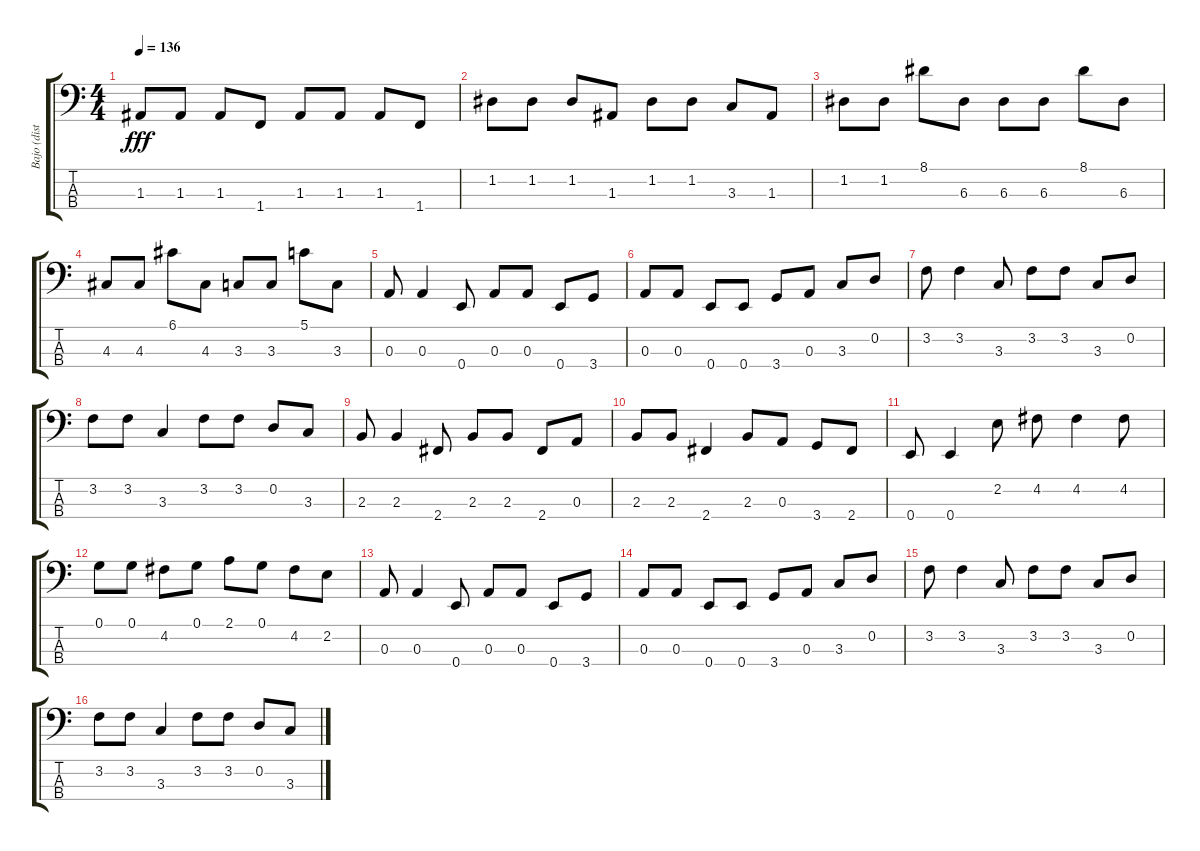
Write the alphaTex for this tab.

\track ("Bajo (dist)" "Bajo (dist") {instrument distortionguitar}
\staff {score tabs}
\tuning (G2 D2 A1 E1) {hide}
\ts (4 4)
\tempo 136
\clef f4
\ks c
1.3.8{dy fff} 1.3.8 1.3.8 1.4.8 1.3.8 1.3.8 1.3.8 1.4.8 |
1.2.8 1.2.8 1.2.8 1.3.8 1.2.8 1.2.8 3.3.8 1.3.8 |
1.2.8 1.2.8 8.1.8 6.3.8 6.3.8 6.3.8 8.1.8 6.3.8 |
4.3.8 4.3.8 6.1.8 4.3.8 3.3.8 3.3.8 5.1.8 3.3.8 |
0.3.8 0.3.4 0.4.8 0.3.8 0.3.8 0.4.8 3.4.8 |
0.3.8 0.3.8 0.4.8 0.4.8 3.4.8 0.3.8 3.3.8 0.2.8 |
3.2.8 3.2.4 3.3.8 3.2.8 3.2.8 3.3.8 0.2.8 |
3.2.8 3.2.8 3.3.4 3.2.8 3.2.8 0.2.8 3.3.8 |
2.3.8 2.3.4 2.4.8 2.3.8 2.3.8 2.4.8 0.3.8 |
2.3.8 2.3.8 2.4.4 2.3.8 0.3.8 3.4.8 2.4.8 |
0.4.8 0.4.4 2.2.8 4.2.8 4.2.4 4.2.8 |
0.1.8 0.1.8 4.2.8 0.1.8 2.1.8 0.1.8 4.2.8 2.2.8 |
0.3.8 0.3.4 0.4.8 0.3.8 0.3.8 0.4.8 3.4.8 |
0.3.8 0.3.8 0.4.8 0.4.8 3.4.8 0.3.8 3.3.8 0.2.8 |
3.2.8 3.2.4 3.3.8 3.2.8 3.2.8 3.3.8 0.2.8 |
3.2.8 3.2.8 3.3.4 3.2.8 3.2.8 0.2.8 3.3.8
